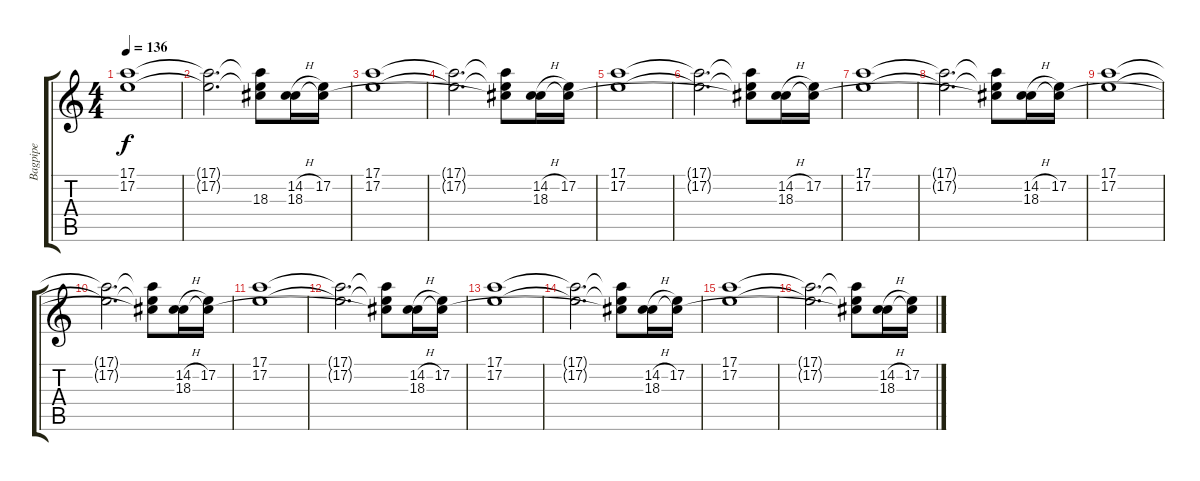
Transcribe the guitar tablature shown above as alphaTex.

\track ("Bagpipe" "Bagpipe") {instrument bagpipe}
\staff {score tabs}
\tuning (E4 B3 G3 D3 A2 E2) {hide}
\ts (4 4)
\tempo 136
\clef g2
\ks c
(17.1 17.2).1{dy f} |
(17.1{t} 17.2{t}).2{d} (17.1{t} 17.2{t} 18.3{t}).8 (14.2{h} 18.3).16 (17.2 18.3{t}).16 |
(17.1 17.2).1 |
(17.1{t} 17.2{t}).2{d} (17.1{t} 17.2{t} 18.3{t}).8 (14.2{h} 18.3).16 (17.2 18.3{t}).16 |
(17.1 17.2).1 |
(17.1{t} 17.2{t}).2{d} (17.1{t} 17.2{t} 18.3{t}).8 (14.2{h} 18.3).16 (17.2 18.3{t}).16 |
(17.1 17.2).1 |
(17.1{t} 17.2{t}).2{d} (17.1{t} 17.2{t} 18.3{t}).8 (14.2{h} 18.3).16 (17.2 18.3{t}).16 |
(17.1 17.2).1{volume 0} |
(17.1{t} 17.2{t}).2{d} (17.1{t} 17.2{t} 18.3{t}).8 (14.2{h} 18.3).16 (17.2 18.3{t}).16 |
(17.1 17.2).1 |
(17.1{t} 17.2{t}).2{d} (17.1{t} 17.2{t} 18.3{t}).8 (14.2{h} 18.3).16 (17.2 18.3{t}).16 |
(17.1 17.2).1 |
(17.1{t} 17.2{t}).2{d} (17.1{t} 17.2{t} 18.3{t}).8 (14.2{h} 18.3).16 (17.2 18.3{t}).16 |
(17.1 17.2).1 |
(17.1{t} 17.2{t}).2{d} (17.1{t} 17.2{t} 18.3{t}).8 (14.2{h} 18.3).16 (17.2 18.3{t}).16
